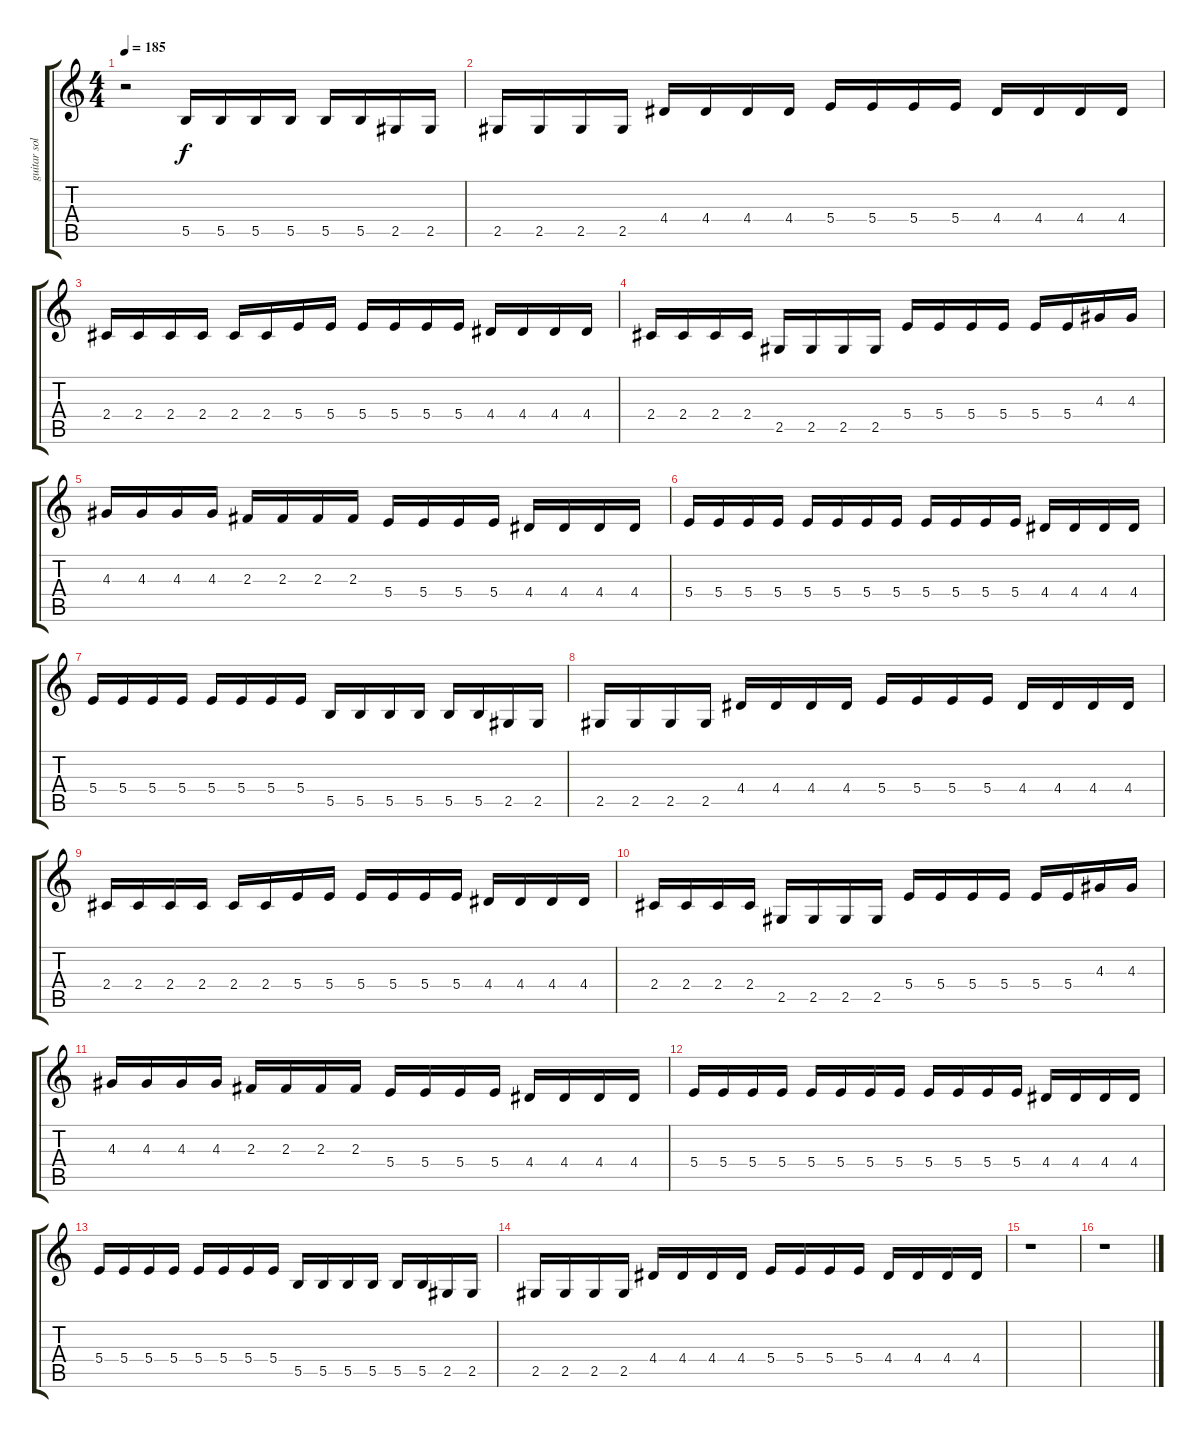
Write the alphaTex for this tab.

\track ("guitar solo" "guitar sol") {instrument distortionguitar}
\staff {score tabs}
\tuning (Db4 Ab3 E3 B2 Gb2 Db2) {hide}
\ts (4 4)
\tempo 185
\clef g2
\ks c
r.2{dy f} 5.5.16 5.5.16 5.5.16 5.5.16 5.5.16 5.5.16 2.5.16 2.5.16 |
2.5.16 2.5.16 2.5.16 2.5.16 4.4.16 4.4.16 4.4.16 4.4.16 5.4.16 5.4.16 5.4.16 5.4.16 4.4.16 4.4.16 4.4.16 4.4.16 |
2.4.16 2.4.16 2.4.16 2.4.16 2.4.16 2.4.16 5.4.16 5.4.16 5.4.16 5.4.16 5.4.16 5.4.16 4.4.16 4.4.16 4.4.16 4.4.16 |
2.4.16 2.4.16 2.4.16 2.4.16 2.5.16 2.5.16 2.5.16 2.5.16 5.4.16 5.4.16 5.4.16 5.4.16 5.4.16 5.4.16 4.3.16 4.3.16 |
4.3.16 4.3.16 4.3.16 4.3.16 2.3.16 2.3.16 2.3.16 2.3.16 5.4.16 5.4.16 5.4.16 5.4.16 4.4.16 4.4.16 4.4.16 4.4.16 |
5.4.16 5.4.16 5.4.16 5.4.16 5.4.16 5.4.16 5.4.16 5.4.16 5.4.16 5.4.16 5.4.16 5.4.16 4.4.16 4.4.16 4.4.16 4.4.16 |
5.4.16 5.4.16 5.4.16 5.4.16 5.4.16 5.4.16 5.4.16 5.4.16 5.5.16 5.5.16 5.5.16 5.5.16 5.5.16 5.5.16 2.5.16 2.5.16 |
2.5.16 2.5.16 2.5.16 2.5.16 4.4.16 4.4.16 4.4.16 4.4.16 5.4.16 5.4.16 5.4.16 5.4.16 4.4.16 4.4.16 4.4.16 4.4.16 |
2.4.16 2.4.16 2.4.16 2.4.16 2.4.16 2.4.16 5.4.16 5.4.16 5.4.16 5.4.16 5.4.16 5.4.16 4.4.16 4.4.16 4.4.16 4.4.16 |
2.4.16 2.4.16 2.4.16 2.4.16 2.5.16 2.5.16 2.5.16 2.5.16 5.4.16 5.4.16 5.4.16 5.4.16 5.4.16 5.4.16 4.3.16 4.3.16 |
4.3.16 4.3.16 4.3.16 4.3.16 2.3.16 2.3.16 2.3.16 2.3.16 5.4.16 5.4.16 5.4.16 5.4.16 4.4.16 4.4.16 4.4.16 4.4.16 |
5.4.16 5.4.16 5.4.16 5.4.16 5.4.16 5.4.16 5.4.16 5.4.16 5.4.16 5.4.16 5.4.16 5.4.16 4.4.16 4.4.16 4.4.16 4.4.16 |
5.4.16 5.4.16 5.4.16 5.4.16 5.4.16 5.4.16 5.4.16 5.4.16 5.5.16 5.5.16 5.5.16 5.5.16 5.5.16 5.5.16 2.5.16 2.5.16 |
2.5.16 2.5.16 2.5.16 2.5.16 4.4.16 4.4.16 4.4.16 4.4.16 5.4.16 5.4.16 5.4.16 5.4.16 4.4.16 4.4.16 4.4.16 4.4.16 |
r.1 |
r.1
